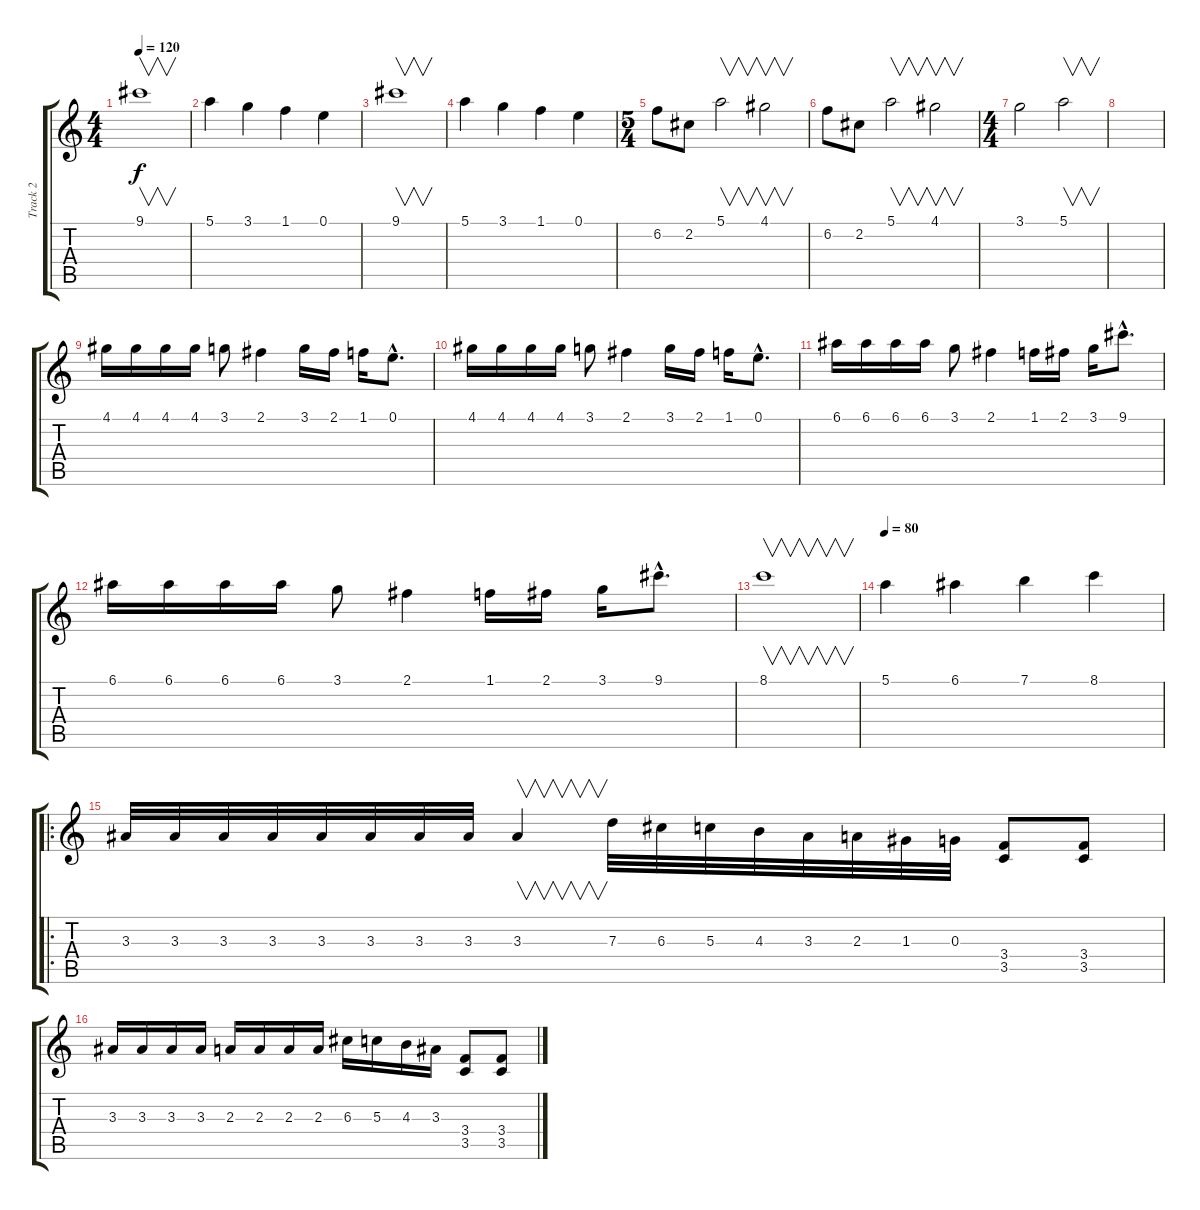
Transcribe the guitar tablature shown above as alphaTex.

\track ("Track 2" "Track 2") {instrument distortionguitar}
\staff {score tabs}
\tuning (E4 B3 G3 D3 A2 E2) {hide}
\ts (4 4)
\tempo 120
\clef g2
\ks c
9.1.1{v dy f instrument distortionguitar} |
5.1.4 3.1.4 1.1.4 0.1.4 |
9.1.1{v} |
5.1.4 3.1.4 1.1.4 0.1.4 |
\ts (5 4)
6.2.8 2.2.8 5.1.2{v} 4.1.2{v} |
6.2.8 2.2.8 5.1.2{v} 4.1.2{v} |
\ts (4 4)
3.1.2 5.1.2{v} |
|
4.1.16 4.1.16 4.1.16 4.1.16 3.1.8 2.1.4 3.1.16 2.1.16 1.1.16 0.1{hac}.8{d} |
4.1.16 4.1.16 4.1.16 4.1.16 3.1.8 2.1.4 3.1.16 2.1.16 1.1.16 0.1{hac}.8{d} |
6.1.16 6.1.16 6.1.16 6.1.16 3.1.8 2.1.4 1.1.16 2.1.16 3.1.16 9.1{hac}.8{d} |
6.1.16 6.1.16 6.1.16 6.1.16 3.1.8 2.1.4 1.1.16 2.1.16 3.1.16 9.1{hac}.8{d} |
8.1.1{v} |
\tempo 80
5.1.4 6.1.4 7.1.4 8.1.4 |
\ro
3.3.32 3.3.32 3.3.32 3.3.32 3.3.32 3.3.32 3.3.32 3.3.32 3.3.4{v} 7.3.32 6.3.32 5.3.32 4.3.32 3.3.32 2.3.32 1.3.32 0.3.32 (3.4 3.5).8 (3.4 3.5).8 |
3.3.16 3.3.16 3.3.16 3.3.16 2.3.16 2.3.16 2.3.16 2.3.16 6.3.16 5.3.16 4.3.16 3.3.16 (3.4 3.5).8 (3.4 3.5).8
